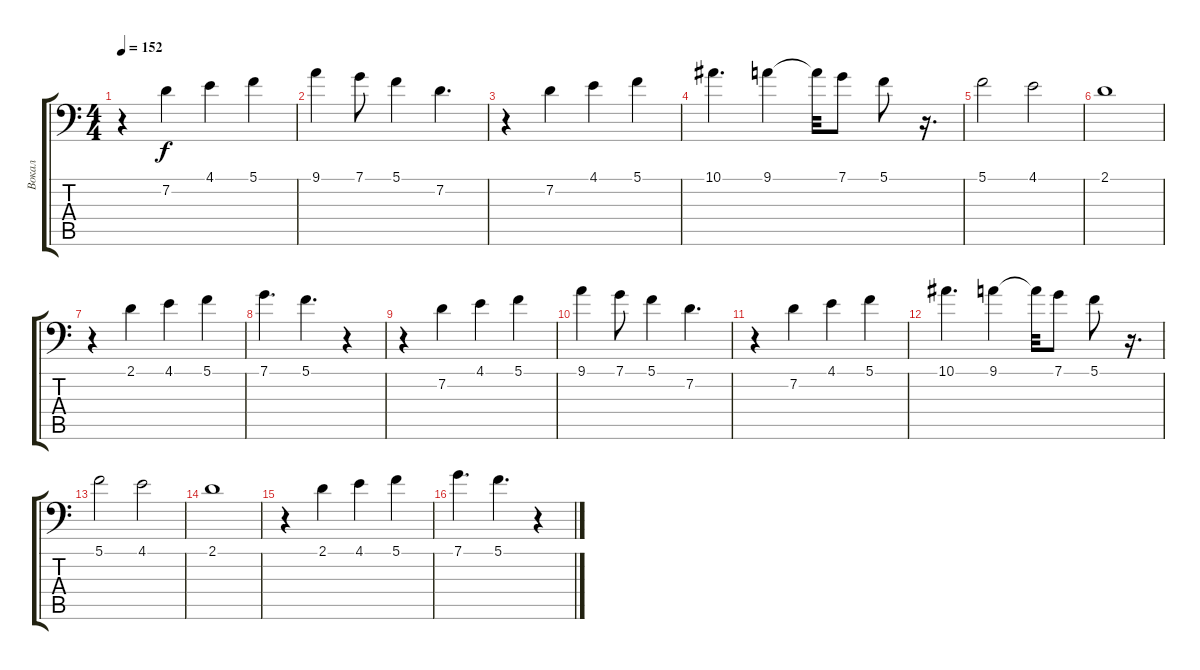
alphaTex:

\track ("Вокал" "Вокал") {instrument fx5brightness}
\staff {score tabs}
\tuning (C4 G3 Eb3 Bb2 F2 Bb1) {hide}
\ts (4 4)
\tempo 152
\clef f4
\ks c
r.4{dy f} 7.2.4 4.1.4 5.1.4 |
9.1.4 7.1.8 5.1.4 7.2.4{d} |
r.4 7.2.4 4.1.4 5.1.4 |
10.1.4{d} 9.1.4 9.1{t}.32 7.1.8 5.1.8 r.16{d} |
5.1.2 4.1.2 |
2.1.1 |
r.4 2.1.4 4.1.4 5.1.4 |
7.1.4{d} 5.1.4{d} r.4 |
r.4 7.2.4 4.1.4 5.1.4 |
9.1.4 7.1.8 5.1.4 7.2.4{d} |
r.4 7.2.4 4.1.4 5.1.4 |
10.1.4{d} 9.1.4 9.1{t}.32 7.1.8 5.1.8 r.16{d} |
5.1.2 4.1.2 |
2.1.1 |
r.4 2.1.4 4.1.4 5.1.4 |
7.1.4{d} 5.1.4{d} r.4
